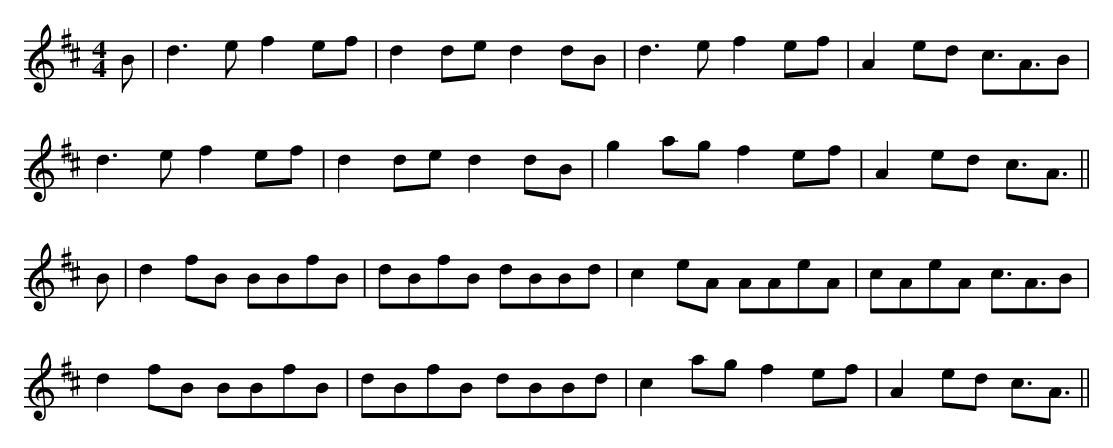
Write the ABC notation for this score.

X:1
M:4/4
K:Amix
B|d3 e f2 ef|d2 de d2 dB|d3 e f2 ef|A2 ed c3/2A3/2B|
d3 e f2 ef|d2 de d2 dB|g2 ag f2 ef|A2 ed c3/2A3/2||
B|d2 fB BBfB|dBfB dBBd|c2 eA AAeA|cAeA c3/2A3/2B|
d2 fB BBfB|dBfB dBBd|c2 ag f2 ef|A2 ed c3/2A3/2||
